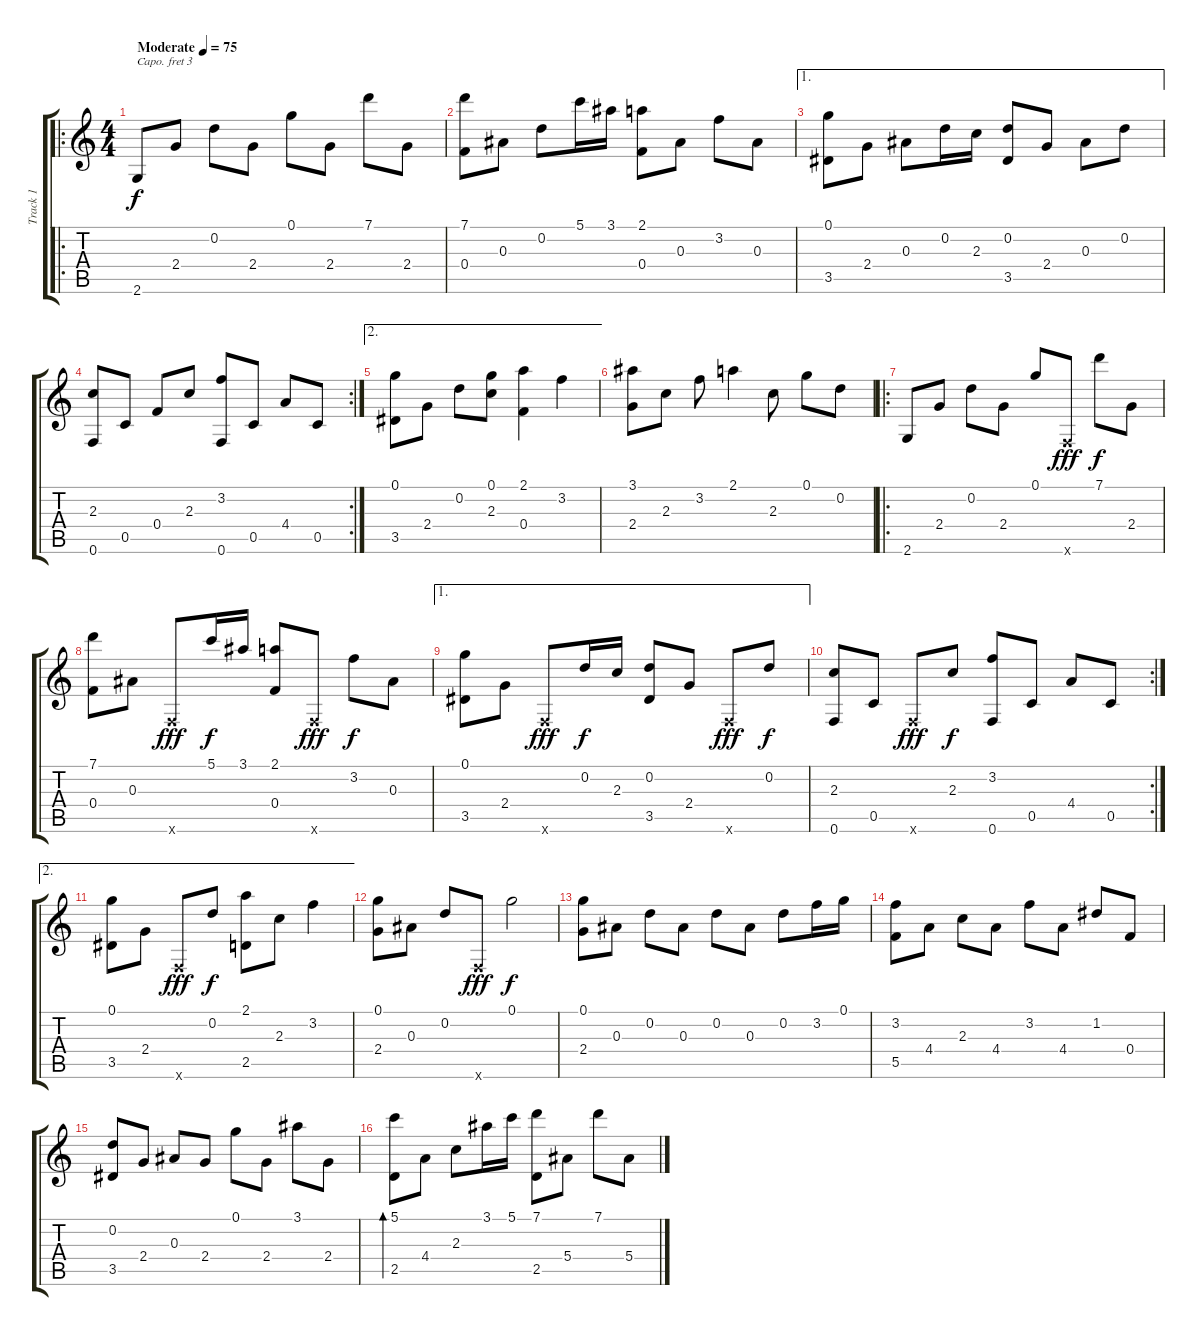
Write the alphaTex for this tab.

\track ("Track 1" "Track 1") {instrument acousticguitarnylon}
\staff {score tabs}
\capo 3
\tuning (E4 B3 G3 D3 A2 D2) {hide}
\ro
\ts (4 4)
\tempo (75 "Moderate")
\clef g2
\ks c
2.6.8{dy f instrument acousticguitarnylon} 2.4.8 0.2.8 2.4.8 0.1.8 2.4.8 7.1.8 2.4.8 |
(7.1 0.4).8 0.3.8 0.2.8 5.1.16 3.1.16 (2.1 0.4).8 0.3.8 3.2.8 0.3.8 |
\ae 1
(0.1 3.5).8 2.4.8 0.3.8 0.2.16 2.3.16 (0.2 3.5).8 2.4.8 0.3.8 0.2.8 |
\rc 2
(2.3 0.6).8 0.5.8 0.4.8 2.3.8 (3.2 0.6).8 0.5.8 4.4.8 0.5.8 |
\ae 2
(0.1 3.5).8 2.4.8 0.2.8 (0.1 2.3).8 (2.1 0.4).4 3.2.4 |
(3.1 2.4).8 2.3.8 3.2.8 2.1.4 2.3.8 0.1.8 0.2.8 |
\ro
2.6.8 2.4.8 0.2.8 2.4.8 0.1.8 0.6{x}.8{dy fff} 7.1.8{dy f} 2.4.8 |
(7.1 0.4).8 0.3.8 0.6{x}.8{dy fff} 5.1.16{dy f} 3.1.16 (2.1 0.4).8 0.6{x}.8{dy fff} 3.2.8{dy f} 0.3.8 |
\ae 1
(0.1 3.5).8 2.4.8 0.6{x}.8{dy fff} 0.2.16{dy f} 2.3.16 (0.2 3.5).8 2.4.8 0.6{x}.8{dy fff} 0.2.8{dy f} |
\rc 2
(2.3 0.6).8 0.5.8 0.6{x}.8{dy fff} 2.3.8{dy f} (3.2 0.6).8 0.5.8 4.4.8 0.5.8 |
\ae 2
(0.1 3.5).8 2.4.8 0.6{x}.8{dy fff} 0.2.8{dy f} (2.1 2.5).8 2.3.8 3.2.4 |
(0.1 2.4).8 0.3.8 0.2.8 0.6{x}.8{dy fff} 0.1.2{dy f} |
(0.1 2.4).8 0.3.8 0.2.8 0.3.8 0.2.8 0.3.8 0.2.8 3.2.16 0.1.16 |
(3.2 5.5).8 4.4.8 2.3.8 4.4.8 3.2.8 4.4.8 1.2.8 0.4.8 |
(0.2 3.5).8 2.4.8 0.3.8 2.4.8 0.1.8 2.4.8 3.1.8 2.4.8 |
(5.1 2.5).8{bd 60} 4.4.8 2.3.8 3.1.16 5.1.16 (7.1 2.5).8 5.4.8 7.1.8 5.4.8
